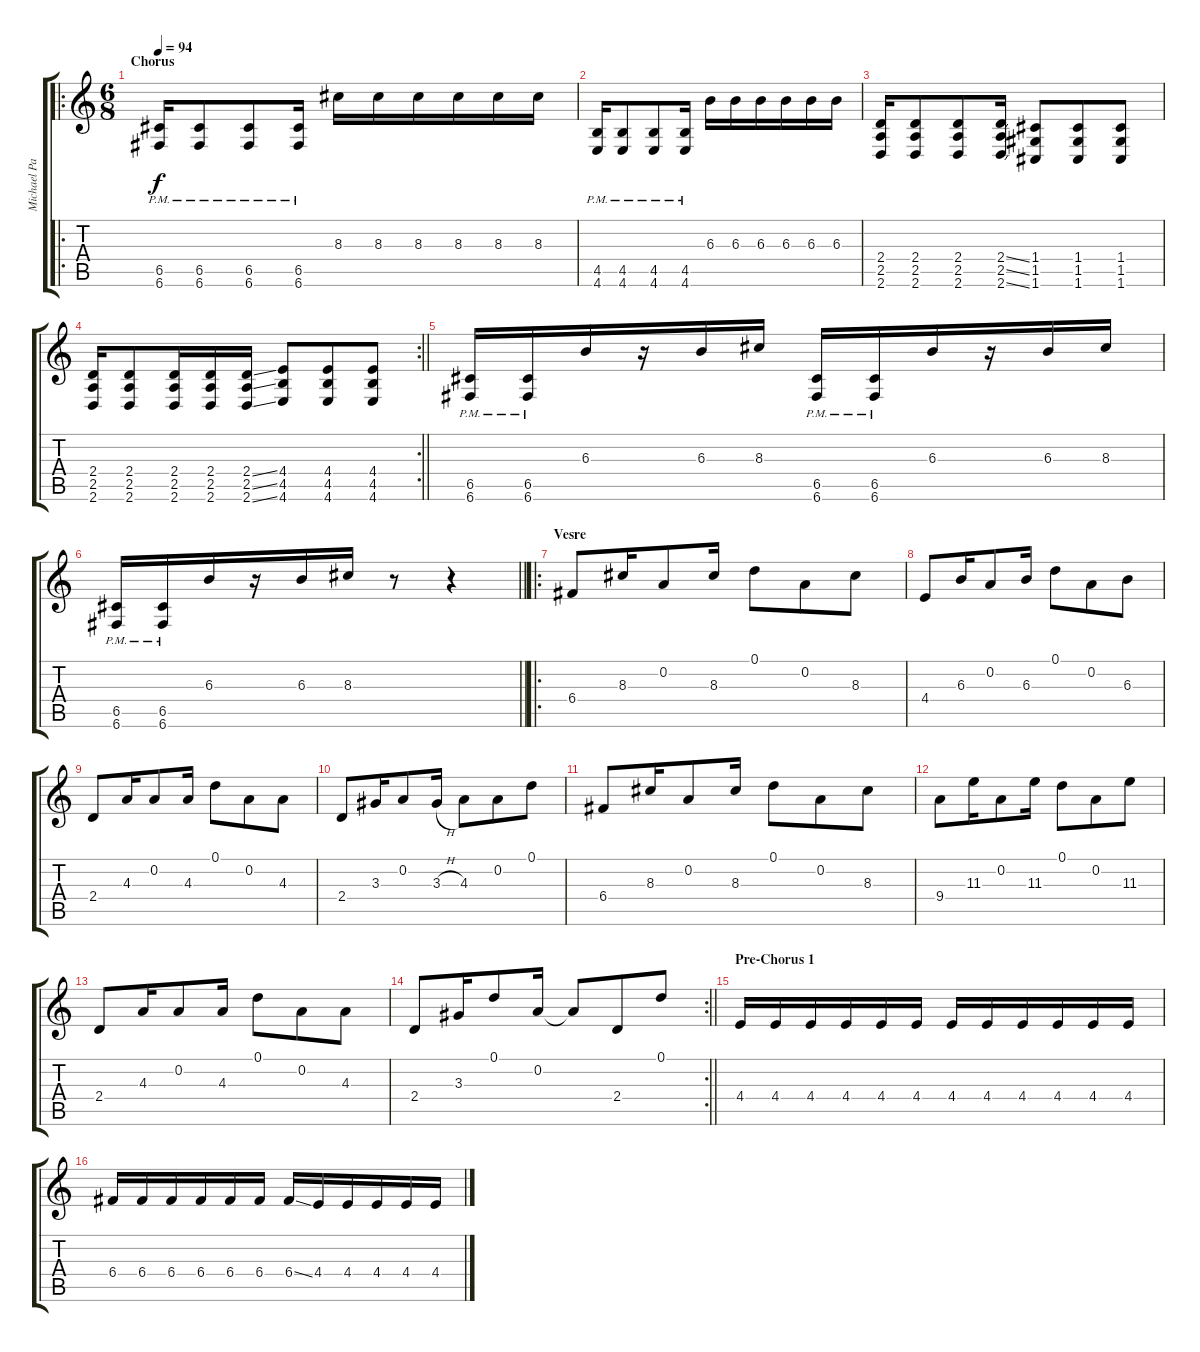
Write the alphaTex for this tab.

\track ("Michael Padget" "Michael Pa") {instrument overdrivenguitar}
\staff {score tabs}
\tuning (D4 A3 F3 C3 G2 C2) {hide}
\ro
\ts (6 8)
\section ("" "Chorus")
\tempo 94
\clef g2
\ks c
(6.5{pm} 6.6{pm}).16{dy f balance 2 instrument distortionguitar} (6.5{pm} 6.6{pm}).8 (6.5{pm} 6.6{pm}).8 (6.5{pm} 6.6{pm}).16 8.3.16 8.3.16 8.3.16 8.3.16 8.3.16 8.3.16 |
(4.5{pm} 4.6{pm}).16 (4.5{pm} 4.6{pm}).8 (4.5{pm} 4.6{pm}).8 (4.5{pm} 4.6{pm}).16 6.3.16 6.3.16 6.3.16 6.3.16 6.3.16 6.3.16 |
(2.4 2.5 2.6).16 (2.4 2.5 2.6).8 (2.4 2.5 2.6).8 (2.4{ss} 2.5{ss} 2.6{ss}).16 (1.4 1.5 1.6).8 (1.4 1.5 1.6).8 (1.4 1.5 1.6).8 |
\rc 2
\barLineRight lightlight
(2.4 2.5 2.6).16 (2.4 2.5 2.6).8 (2.4 2.5 2.6).16 (2.4 2.5 2.6).16 (2.4{ss} 2.5{ss} 2.6{ss}).16 (4.4 4.5 4.6).8 (4.4 4.5 4.6).8 (4.4 4.5 4.6).8 |
\section ("" "")
(6.5{pm} 6.6{pm}).16 (6.5{pm} 6.6{pm}).16 6.3.16 r.16 6.3.16 8.3.16 (6.5{pm} 6.6{pm}).16 (6.5{pm} 6.6{pm}).16 6.3.16 r.16 6.3.16 8.3.16 |
\barLineRight lightlight
(6.5{pm} 6.6{pm}).16 (6.5{pm} 6.6{pm}).16 6.3.16 r.16 6.3.16 8.3.16 r.8 r.4 |
\ro
\section ("" "Vesre")
6.4.8 8.3.16 0.2.8 8.3.16 0.1.8 0.2.8 8.3.8 |
4.4.8 6.3.16 0.2.8 6.3.16 0.1.8 0.2.8 6.3.8 |
2.4.8 4.3.16 0.2.8 4.3.16 0.1.8 0.2.8 4.3.8 |
2.4.8 3.3.16 0.2.8 3.3{h}.16 4.3.8 0.2.8 0.1.8 |
6.4.8 8.3.16 0.2.8 8.3.16 0.1.8 0.2.8 8.3.8 |
9.4.8 11.3.16 0.2.8 11.3.16 0.1.8 0.2.8 11.3.8 |
2.4.8 4.3.16 0.2.8 4.3.16 0.1.8 0.2.8 4.3.8 |
\rc 2
\barLineRight lightlight
2.4.8 3.3.16 0.1.8 0.2.16 0.2{t}.8 2.4.8 0.1.8 |
\section ("" "Pre-Chorus 1")
4.4.16 4.4.16 4.4.16 4.4.16 4.4.16 4.4.16 4.4.16 4.4.16 4.4.16 4.4.16 4.4.16 4.4.16 |
6.4.16 6.4.16 6.4.16 6.4.16 6.4.16 6.4.16 6.4{ss}.16 4.4.16 4.4.16 4.4.16 4.4.16 4.4.16
